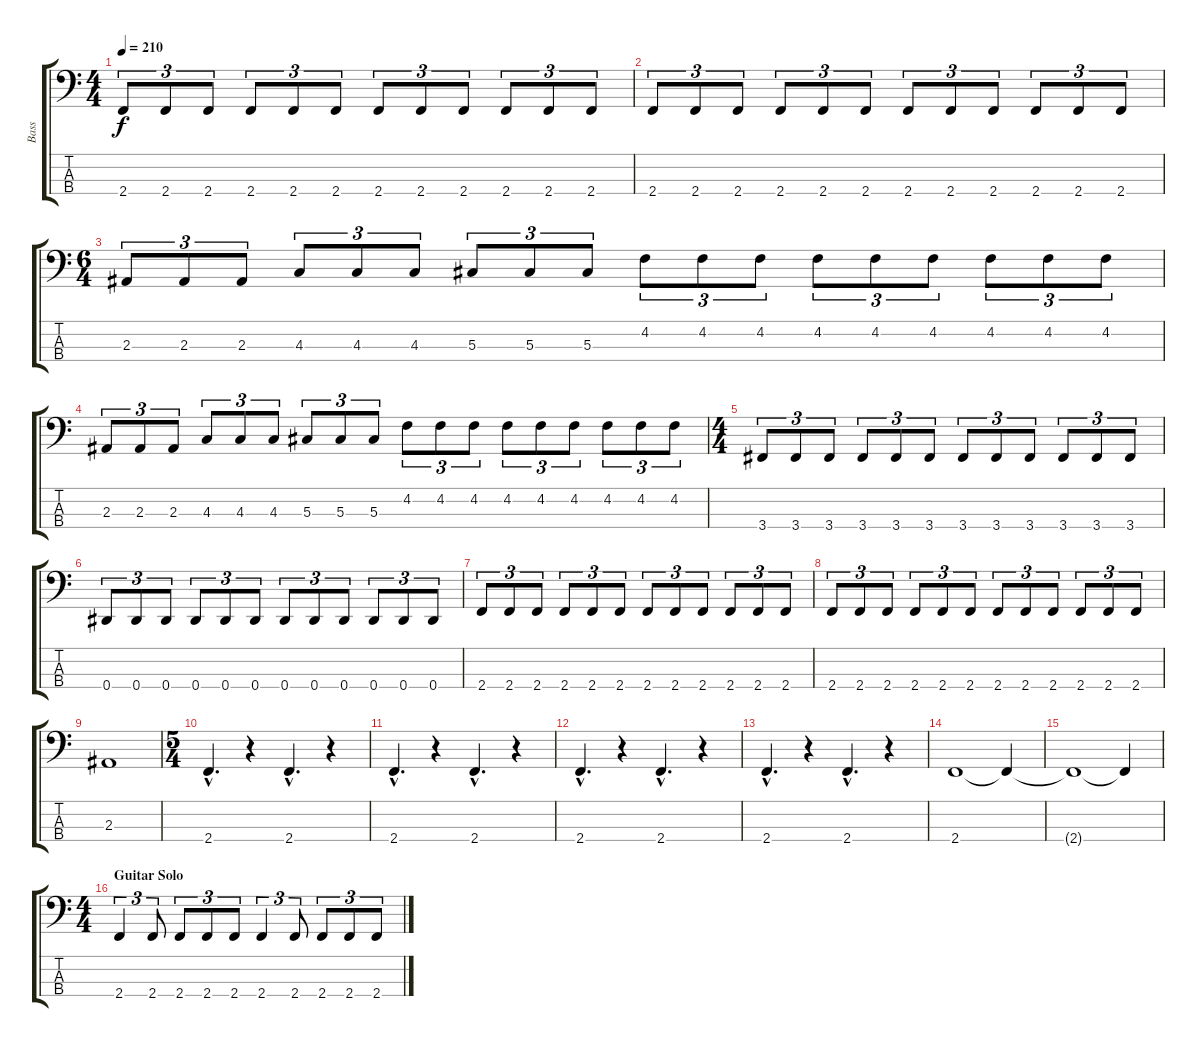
\track ("Bass" "Bass") {instrument electricbassfinger}
\staff {score tabs}
\tuning (Gb2 Db2 Ab1 Eb1) {hide}
\ts (4 4)
\tempo 210
\clef f4
\ks c
2.4.8{tu (3 2) dy f} 2.4.8{tu (3 2)} 2.4.8{tu (3 2)} 2.4.8{tu (3 2)} 2.4.8{tu (3 2)} 2.4.8{tu (3 2)} 2.4.8{tu (3 2)} 2.4.8{tu (3 2)} 2.4.8{tu (3 2)} 2.4.8{tu (3 2)} 2.4.8{tu (3 2)} 2.4.8{tu (3 2)} |
2.4.8{tu (3 2)} 2.4.8{tu (3 2)} 2.4.8{tu (3 2)} 2.4.8{tu (3 2)} 2.4.8{tu (3 2)} 2.4.8{tu (3 2)} 2.4.8{tu (3 2)} 2.4.8{tu (3 2)} 2.4.8{tu (3 2)} 2.4.8{tu (3 2)} 2.4.8{tu (3 2)} 2.4.8{tu (3 2)} |
\ts (6 4)
2.3.8{tu (3 2)} 2.3.8{tu (3 2)} 2.3.8{tu (3 2)} 4.3.8{tu (3 2)} 4.3.8{tu (3 2)} 4.3.8{tu (3 2)} 5.3.8{tu (3 2)} 5.3.8{tu (3 2)} 5.3.8{tu (3 2)} 4.2.8{tu (3 2)} 4.2.8{tu (3 2)} 4.2.8{tu (3 2)} 4.2.8{tu (3 2)} 4.2.8{tu (3 2)} 4.2.8{tu (3 2)} 4.2.8{tu (3 2)} 4.2.8{tu (3 2)} 4.2.8{tu (3 2)} |
2.3.8{tu (3 2)} 2.3.8{tu (3 2)} 2.3.8{tu (3 2)} 4.3.8{tu (3 2)} 4.3.8{tu (3 2)} 4.3.8{tu (3 2)} 5.3.8{tu (3 2)} 5.3.8{tu (3 2)} 5.3.8{tu (3 2)} 4.2.8{tu (3 2)} 4.2.8{tu (3 2)} 4.2.8{tu (3 2)} 4.2.8{tu (3 2)} 4.2.8{tu (3 2)} 4.2.8{tu (3 2)} 4.2.8{tu (3 2)} 4.2.8{tu (3 2)} 4.2.8{tu (3 2)} |
\ts (4 4)
3.4.8{tu (3 2)} 3.4.8{tu (3 2)} 3.4.8{tu (3 2)} 3.4.8{tu (3 2)} 3.4.8{tu (3 2)} 3.4.8{tu (3 2)} 3.4.8{tu (3 2)} 3.4.8{tu (3 2)} 3.4.8{tu (3 2)} 3.4.8{tu (3 2)} 3.4.8{tu (3 2)} 3.4.8{tu (3 2)} |
0.4.8{tu (3 2)} 0.4.8{tu (3 2)} 0.4.8{tu (3 2)} 0.4.8{tu (3 2)} 0.4.8{tu (3 2)} 0.4.8{tu (3 2)} 0.4.8{tu (3 2)} 0.4.8{tu (3 2)} 0.4.8{tu (3 2)} 0.4.8{tu (3 2)} 0.4.8{tu (3 2)} 0.4.8{tu (3 2)} |
2.4.8{tu (3 2)} 2.4.8{tu (3 2)} 2.4.8{tu (3 2)} 2.4.8{tu (3 2)} 2.4.8{tu (3 2)} 2.4.8{tu (3 2)} 2.4.8{tu (3 2)} 2.4.8{tu (3 2)} 2.4.8{tu (3 2)} 2.4.8{tu (3 2)} 2.4.8{tu (3 2)} 2.4.8{tu (3 2)} |
2.4.8{tu (3 2)} 2.4.8{tu (3 2)} 2.4.8{tu (3 2)} 2.4.8{tu (3 2)} 2.4.8{tu (3 2)} 2.4.8{tu (3 2)} 2.4.8{tu (3 2)} 2.4.8{tu (3 2)} 2.4.8{tu (3 2)} 2.4.8{tu (3 2)} 2.4.8{tu (3 2)} 2.4.8{tu (3 2)} |
2.3.1 |
\ts (5 4)
2.4{hac}.4{d} r.4 2.4{hac}.4{d} r.4 |
2.4{hac}.4{d} r.4 2.4{hac}.4{d} r.4 |
2.4{hac}.4{d} r.4 2.4{hac}.4{d} r.4 |
2.4{hac}.4{d} r.4 2.4{hac}.4{d} r.4 |
2.4.1 2.4{t}.4 |
2.4{t}.1 2.4{t}.4 |
\ts (4 4)
\section ("" "Guitar Solo")
2.4.4{tu (3 2)} 2.4.8{tu (3 2)} 2.4.8{tu (3 2)} 2.4.8{tu (3 2)} 2.4.8{tu (3 2)} 2.4.4{tu (3 2)} 2.4.8{tu (3 2)} 2.4.8{tu (3 2)} 2.4.8{tu (3 2)} 2.4.8{tu (3 2)}
